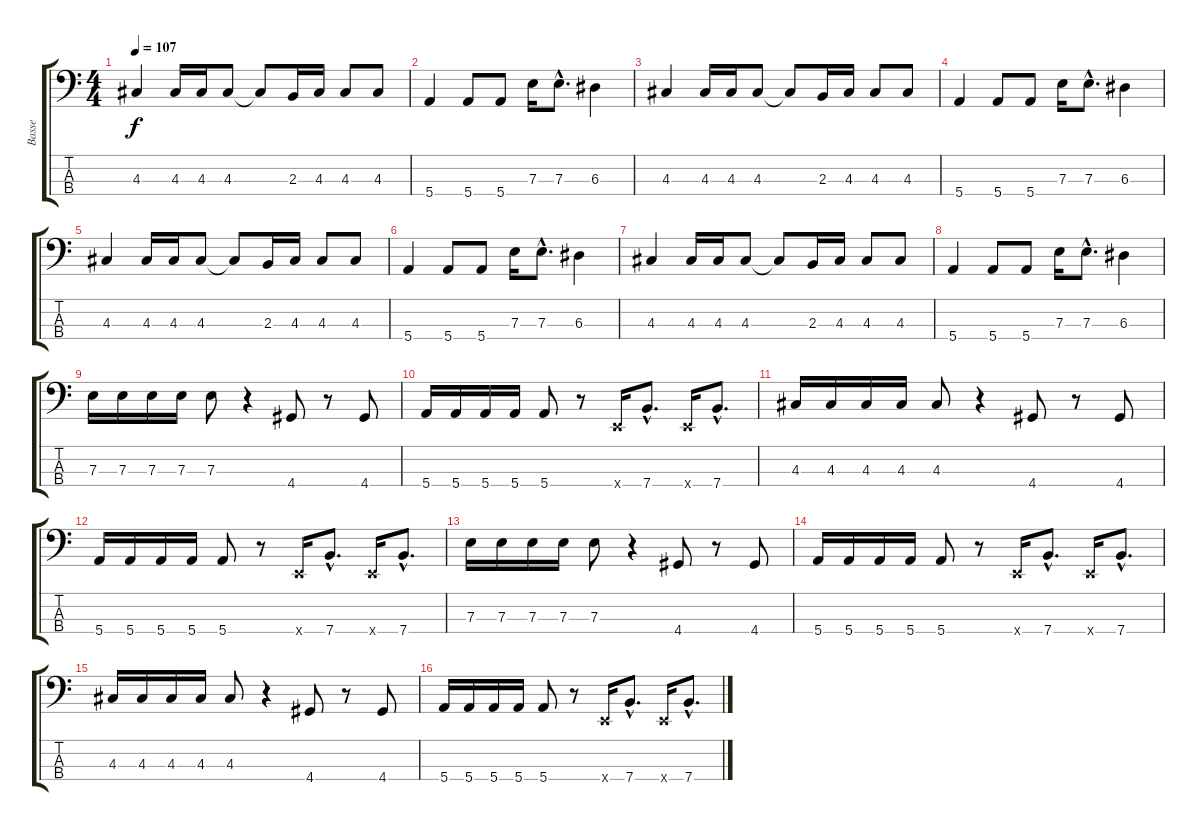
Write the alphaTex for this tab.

\track ("Basse" "Basse") {instrument electricbassfinger}
\staff {score tabs}
\tuning (G2 D2 A1 E1) {hide}
\ts (4 4)
\tempo 107
\clef f4
\ks c
4.3.4{dy f} 4.3.16 4.3.16 4.3.8 4.3{t}.8 2.3.16 4.3.16 4.3.8 4.3.8 |
5.4.4 5.4.8 5.4.8 7.3.16 7.3{hac}.8{d} 6.3.4 |
4.3.4 4.3.16 4.3.16 4.3.8 4.3{t}.8 2.3.16 4.3.16 4.3.8 4.3.8 |
5.4.4 5.4.8 5.4.8 7.3.16 7.3{hac}.8{d} 6.3.4 |
4.3.4 4.3.16 4.3.16 4.3.8 4.3{t}.8 2.3.16 4.3.16 4.3.8 4.3.8 |
5.4.4 5.4.8 5.4.8 7.3.16 7.3{hac}.8{d} 6.3.4 |
4.3.4 4.3.16 4.3.16 4.3.8 4.3{t}.8 2.3.16 4.3.16 4.3.8 4.3.8 |
5.4.4 5.4.8 5.4.8 7.3.16 7.3{hac}.8{d} 6.3.4 |
7.3.16 7.3.16 7.3.16 7.3.16 7.3.8 r.4 4.4.8 r.8 4.4.8 |
5.4.16 5.4.16 5.4.16 5.4.16 5.4.8 r.8 0.4{x}.16 7.4{hac}.8{d} 0.4{x}.16 7.4{hac}.8{d} |
4.3.16 4.3.16 4.3.16 4.3.16 4.3.8 r.4 4.4.8 r.8 4.4.8 |
5.4.16 5.4.16 5.4.16 5.4.16 5.4.8 r.8 0.4{x}.16 7.4{hac}.8{d} 0.4{x}.16 7.4{hac}.8{d} |
7.3.16 7.3.16 7.3.16 7.3.16 7.3.8 r.4 4.4.8 r.8 4.4.8 |
5.4.16 5.4.16 5.4.16 5.4.16 5.4.8 r.8 0.4{x}.16 7.4{hac}.8{d} 0.4{x}.16 7.4{hac}.8{d} |
4.3.16 4.3.16 4.3.16 4.3.16 4.3.8 r.4 4.4.8 r.8 4.4.8 |
5.4.16 5.4.16 5.4.16 5.4.16 5.4.8 r.8 0.4{x}.16 7.4{hac}.8{d} 0.4{x}.16 7.4{hac}.8{d}
